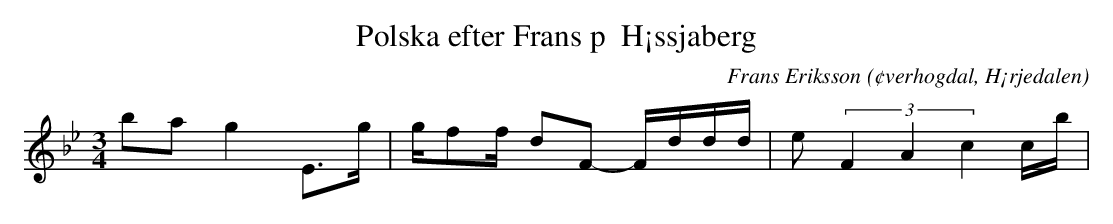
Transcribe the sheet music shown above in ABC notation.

X:1
T:Polska efter Frans p  H¡ssjaberg
O:¢verhogdal, H¡rjedalen
M:3/4
C:Frans Eriksson
K:Bb
ba g2 E>g |g/ff/- dF- F/d/d/d/|e(3F2A2c2 c/b/|
